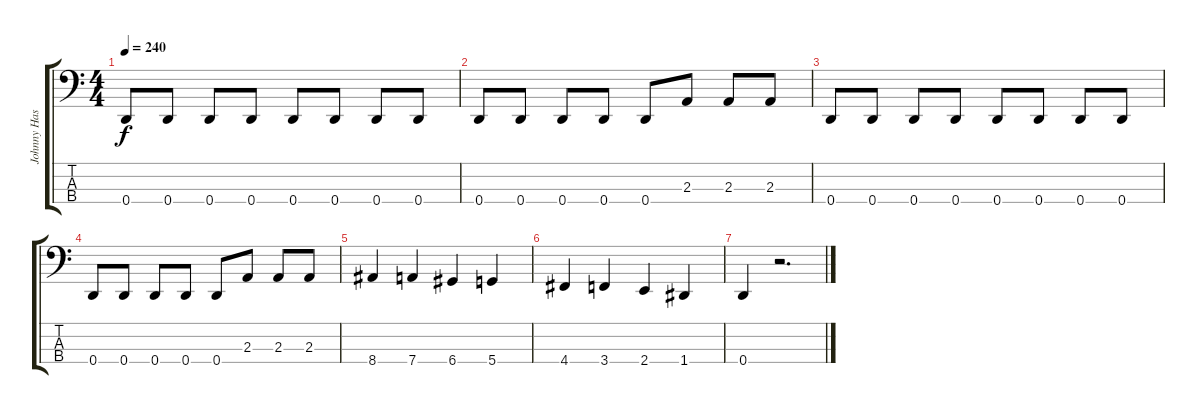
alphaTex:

\track ("Johnny Hass" "Johnny Has") {instrument electricbassfinger}
\staff {score tabs}
\tuning (F2 C2 G1 D1) {hide}
\ts (4 4)
\tempo 240
\clef f4
\ks c
0.4.8{dy f} 0.4.8 0.4.8 0.4.8 0.4.8 0.4.8 0.4.8 0.4.8 |
0.4.8 0.4.8 0.4.8 0.4.8 0.4.8 2.3.8 2.3.8 2.3.8 |
0.4.8 0.4.8 0.4.8 0.4.8 0.4.8 0.4.8 0.4.8 0.4.8 |
0.4.8 0.4.8 0.4.8 0.4.8 0.4.8 2.3.8 2.3.8 2.3.8 |
8.4.4 7.4.4 6.4.4 5.4.4 |
4.4.4 3.4.4 2.4.4 1.4.4 |
0.4.4 r.2{d}
